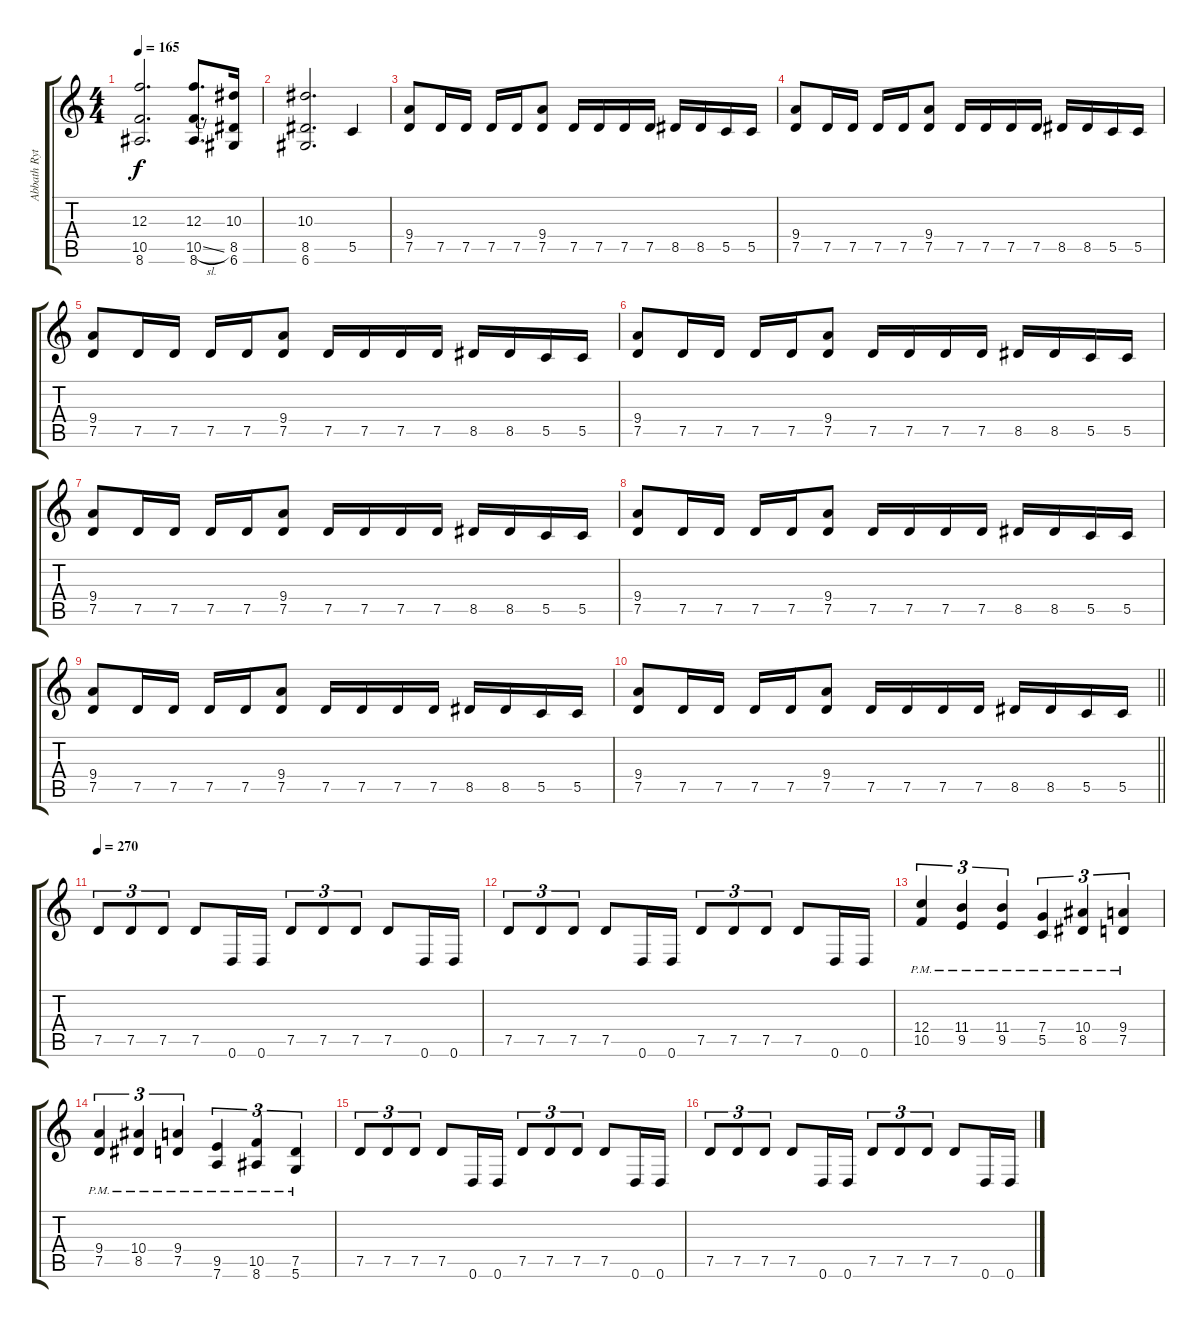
\track ("Abbath Rythm Guitar" "Abbath Ryt") {instrument distortionguitar}
\staff {score tabs}
\tuning (D4 A3 F3 C3 G2 D2) {hide}
\ts (4 4)
\tempo 165
\clef g2
\ks c
(12.3 10.5 8.6).2{d dy f} (12.3 10.5{sl} 8.6).8{d} (10.3 8.5 6.6).16 |
(10.3 8.5 6.6).2{d} 5.5.4 |
(9.4 7.5).8 7.5.16 7.5.16 7.5.16 7.5.16 (9.4 7.5).8 7.5.16 7.5.16 7.5.16 7.5.16 8.5.16 8.5.16 5.5.16 5.5.16 |
(9.4 7.5).8 7.5.16 7.5.16 7.5.16 7.5.16 (9.4 7.5).8 7.5.16 7.5.16 7.5.16 7.5.16 8.5.16 8.5.16 5.5.16 5.5.16 |
(9.4 7.5).8 7.5.16 7.5.16 7.5.16 7.5.16 (9.4 7.5).8 7.5.16 7.5.16 7.5.16 7.5.16 8.5.16 8.5.16 5.5.16 5.5.16 |
(9.4 7.5).8 7.5.16 7.5.16 7.5.16 7.5.16 (9.4 7.5).8 7.5.16 7.5.16 7.5.16 7.5.16 8.5.16 8.5.16 5.5.16 5.5.16 |
(9.4 7.5).8 7.5.16 7.5.16 7.5.16 7.5.16 (9.4 7.5).8 7.5.16 7.5.16 7.5.16 7.5.16 8.5.16 8.5.16 5.5.16 5.5.16 |
(9.4 7.5).8 7.5.16 7.5.16 7.5.16 7.5.16 (9.4 7.5).8 7.5.16 7.5.16 7.5.16 7.5.16 8.5.16 8.5.16 5.5.16 5.5.16 |
(9.4 7.5).8 7.5.16 7.5.16 7.5.16 7.5.16 (9.4 7.5).8 7.5.16 7.5.16 7.5.16 7.5.16 8.5.16 8.5.16 5.5.16 5.5.16 |
\barLineRight lightlight
(9.4 7.5).8 7.5.16 7.5.16 7.5.16 7.5.16 (9.4 7.5).8 7.5.16 7.5.16 7.5.16 7.5.16 8.5.16 8.5.16 5.5.16 5.5.16 |
\tempo 270
7.5.8{tu (3 2)} 7.5.8{tu (3 2)} 7.5.8{tu (3 2)} 7.5.8 0.6.16 0.6.16 7.5.8{tu (3 2)} 7.5.8{tu (3 2)} 7.5.8{tu (3 2)} 7.5.8 0.6.16 0.6.16 |
7.5.8{tu (3 2)} 7.5.8{tu (3 2)} 7.5.8{tu (3 2)} 7.5.8 0.6.16 0.6.16 7.5.8{tu (3 2)} 7.5.8{tu (3 2)} 7.5.8{tu (3 2)} 7.5.8 0.6.16 0.6.16 |
(12.4{pm} 10.5{pm}).4{tu (3 2)} (11.4{pm} 9.5{pm}).4{tu (3 2)} (11.4{pm} 9.5{pm}).4{tu (3 2)} (7.4{pm} 5.5{pm}).4{tu (3 2)} (10.4{pm} 8.5{pm}).4{tu (3 2)} (9.4{pm} 7.5{pm}).4{tu (3 2)} |
(9.4{pm} 7.5{pm}).4{tu (3 2)} (10.4{pm} 8.5{pm}).4{tu (3 2)} (9.4{pm} 7.5{pm}).4{tu (3 2)} (9.5{pm} 7.6{pm}).4{tu (3 2)} (10.5{pm} 8.6{pm}).4{tu (3 2)} (7.5{pm} 5.6{pm}).4{tu (3 2)} |
7.5.8{tu (3 2)} 7.5.8{tu (3 2)} 7.5.8{tu (3 2)} 7.5.8 0.6.16 0.6.16 7.5.8{tu (3 2)} 7.5.8{tu (3 2)} 7.5.8{tu (3 2)} 7.5.8 0.6.16 0.6.16 |
7.5.8{tu (3 2)} 7.5.8{tu (3 2)} 7.5.8{tu (3 2)} 7.5.8 0.6.16 0.6.16 7.5.8{tu (3 2)} 7.5.8{tu (3 2)} 7.5.8{tu (3 2)} 7.5.8 0.6.16 0.6.16
